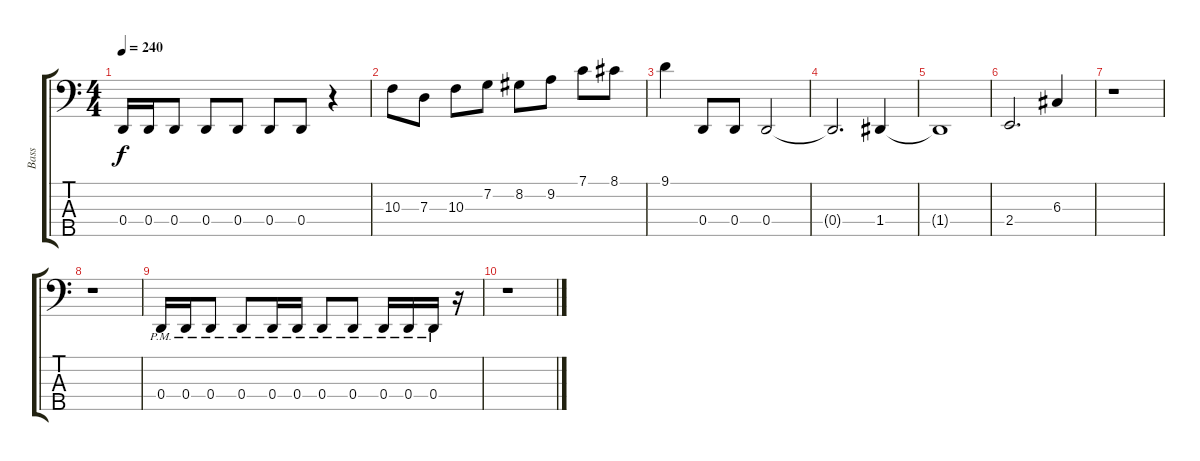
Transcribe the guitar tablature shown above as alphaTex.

\track ("Bass" "Bass") {instrument electricbasspick}
\staff {score tabs}
\tuning (F2 C2 G1 D1 A0) {hide}
\ts (4 4)
\tempo 240
\clef f4
\ks c
0.4.16{dy f} 0.4.16 0.4.8 0.4.8 0.4.8 0.4.8 0.4.8 r.4 |
10.3.8 7.3.8 10.3.8 7.2.8 8.2.8 9.2.8 7.1.8 8.1.8 |
9.1.4 0.4.8 0.4.8 0.4.2 |
0.4{t}.2{d} 1.4.4 |
1.4{t}.1 |
2.4.2{d} 6.3.4 |
r.1 |
r.1 |
0.4{pm}.16 0.4{pm}.16 0.4{pm}.8 0.4{pm}.8 0.4{pm}.16 0.4{pm}.16 0.4{pm}.8 0.4{pm}.8 0.4{pm}.16 0.4{pm}.16 0.4{pm}.16 r.16 |
r.1
